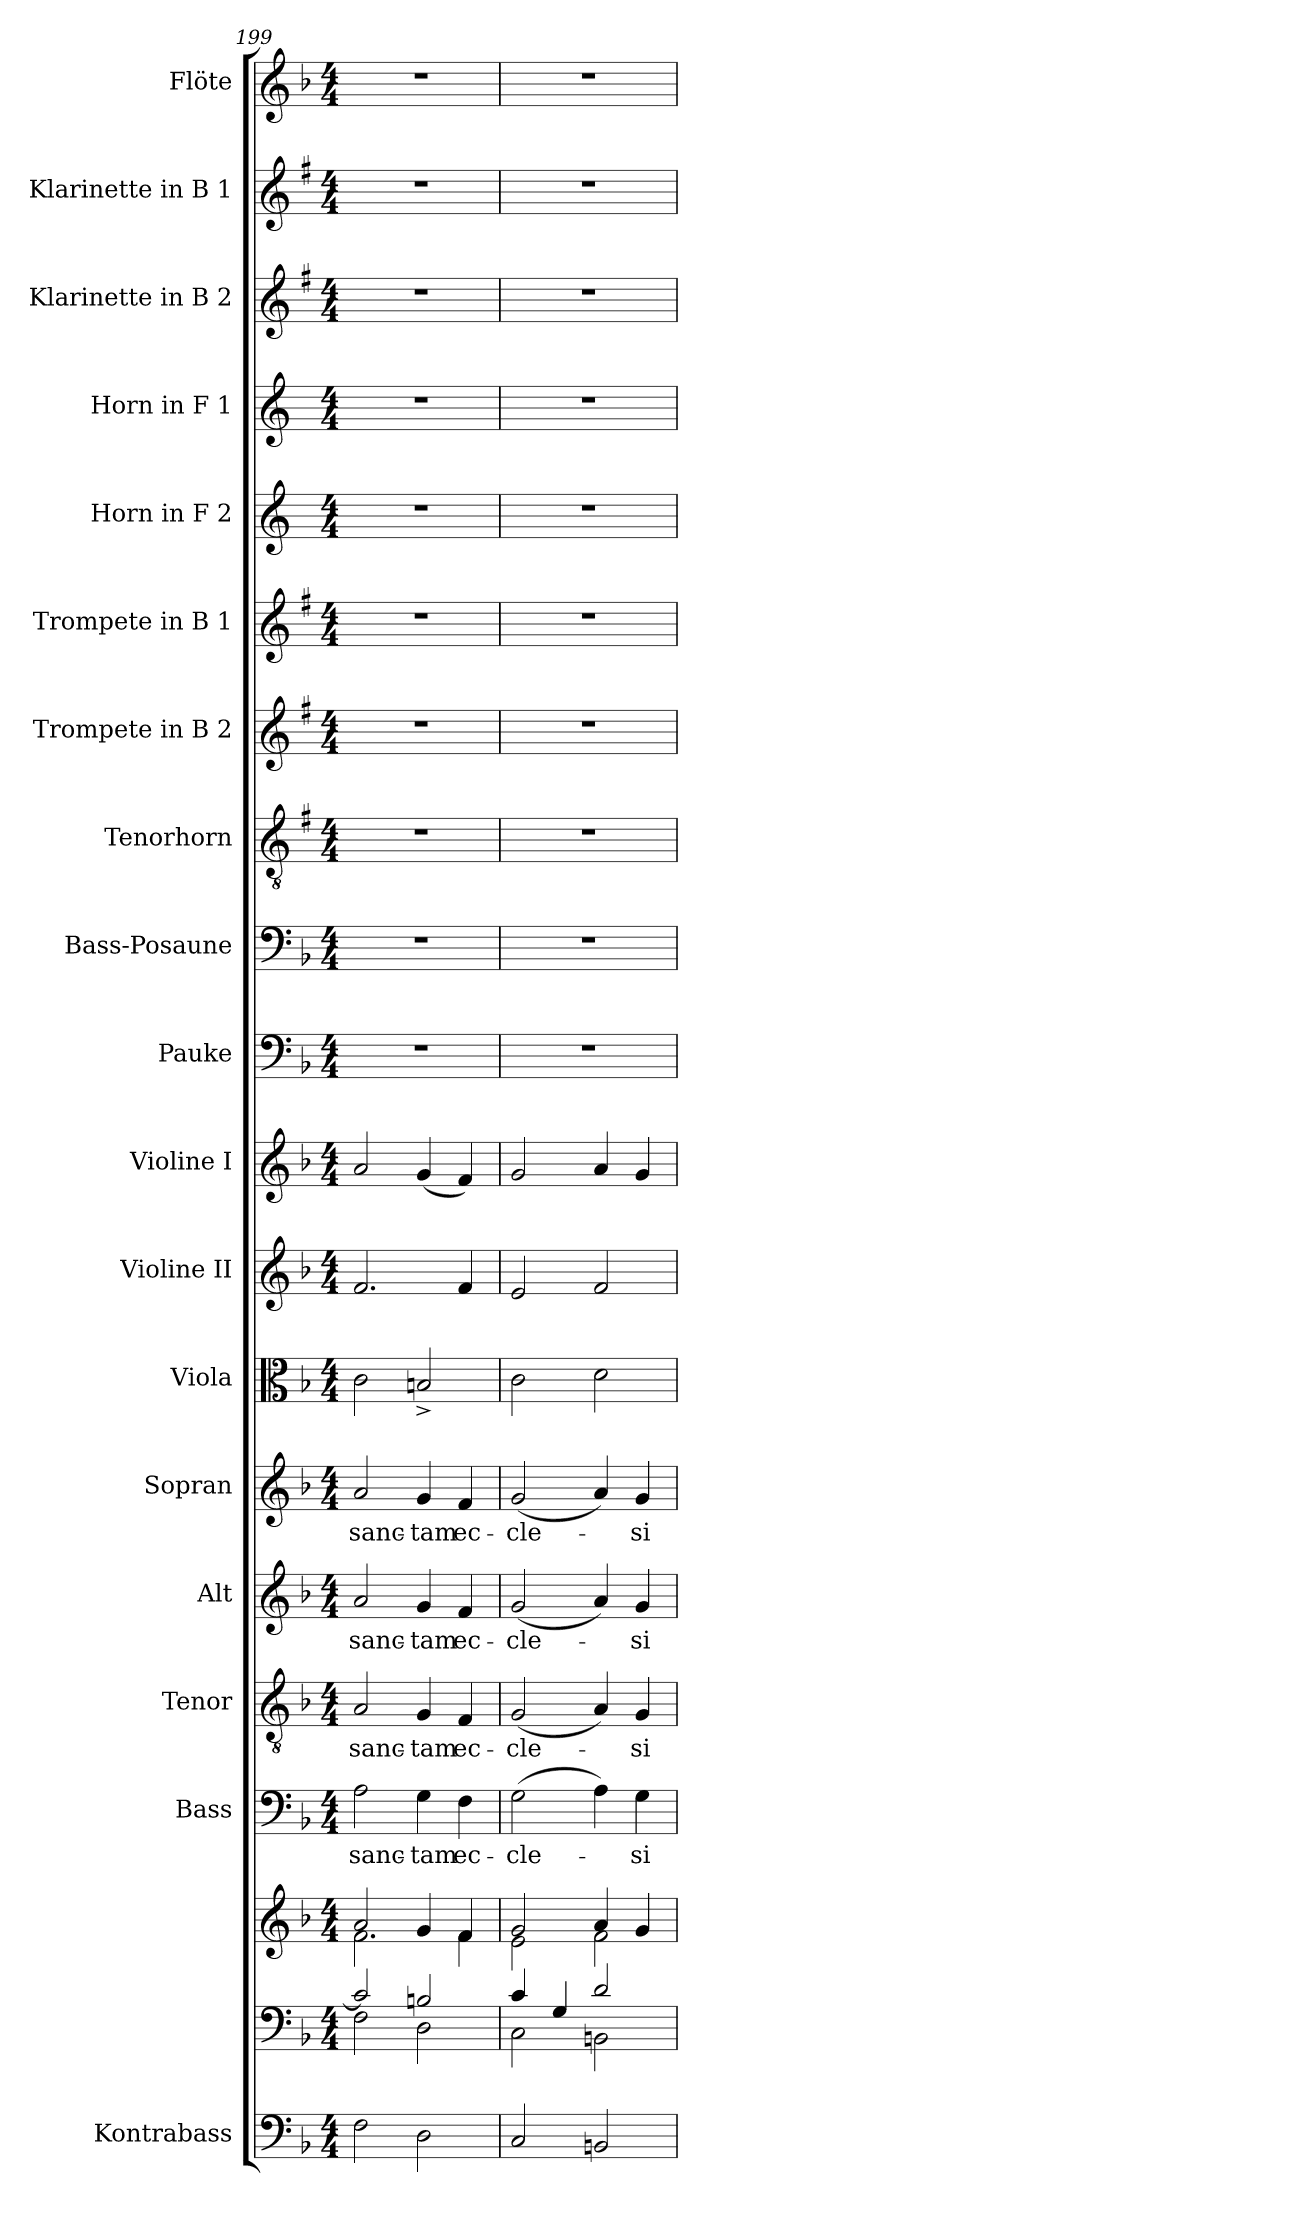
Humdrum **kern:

**kern	**kern	**kern	**kern	**text	**kern	**text	**kern	**text	**kern	**text	**kern	**kern	**kern	**kern	**kern	**kern	**kern	**kern	**kern	**kern	**kern	**kern	**kern
*part19	*part18	*part18	*part17	*part17	*part16	*part16	*part15	*part15	*part14	*part14	*part13	*part12	*part11	*part10	*part9	*part8	*part7	*part6	*part5	*part4	*part3	*part2	*part1
*staff20	*staff19	*staff18	*staff17	*staff17	*staff16	*staff16	*staff15	*staff15	*staff14	*staff14	*staff13	*staff12	*staff11	*staff10	*staff9	*staff8	*staff7	*staff6	*staff5	*staff4	*staff3	*staff2	*staff1
*I"Kontrabass	*	*	*I"Bass	*	*I"Tenor	*	*I"Alt	*	*I"Sopran	*	*I"Viola	*I"Violine II	*I"Violine I	*I"Pauke	*I"Bass-Posaune	*I"Tenorhorn	*I"Trompete in B 2	*I"Trompete in B 1	*I"Horn in F 2	*I"Horn in F 1	*I"Klarinette in B 2	*I"Klarinette in B 1	*I"Flöte
*I'Kb.	*	*	*I'B	*	*I'T	*	*I'A	*	*I'S	*	*I'Vla.	*I'Vl. II	*I'Vl. I	*I'Pk.	*I'B. Pos.	*I'T	*	*	*I'Hrn. 2	*I'Hrn. 1	*	*	*I'Fl.
*clefF4	*clefF4	*clefG2	*clefF4	*	*clefGv2	*	*clefG2	*	*clefG2	*	*clefC3	*clefG2	*clefG2	*clefF4	*clefF4	*clefGv2	*clefG2	*clefG2	*clefG2	*clefG2	*clefG2	*clefG2	*clefG2
*ITrd7c12	*	*	*	*	*	*	*	*	*	*	*	*	*	*	*	*ITrd1c2	*ITrd1c2	*ITrd1c2	*ITrd4c7	*ITrd4c7	*ITrd1c2	*ITrd1c2	*
*k[b-]	*k[b-]	*k[b-]	*k[b-]	*	*k[b-]	*	*k[b-]	*	*k[b-]	*	*k[b-]	*k[b-]	*k[b-]	*k[b-]	*k[b-]	*k[b-]	*k[b-]	*k[b-]	*k[b-]	*k[b-]	*k[b-]	*k[b-]	*k[b-]
*F:	*F:	*F:	*F:	*	*F:	*	*F:	*	*F:	*	*F:	*F:	*F:	*F:	*F:	*F:	*F:	*F:	*F:	*F:	*F:	*F:	*F:
*M4/4	*M4/4	*M4/4	*M4/4	*	*M4/4	*	*M4/4	*	*M4/4	*	*M4/4	*M4/4	*M4/4	*M4/4	*M4/4	*M4/4	*M4/4	*M4/4	*M4/4	*M4/4	*M4/4	*M4/4	*M4/4
=199	=199	=199	=199	=199	=199	=199	=199	=199	=199	=199	=199	=199	=199	=199	=199	=199	=199	=199	=199	=199	=199	=199	=199
*	*^	*^	*	*	*	*	*	*	*	*	*	*	*	*	*	*	*	*	*	*	*	*	*
!	!	!	!	!	!	!LO:LY:b	!	!LO:LY:b	!	!LO:LY:b	!	!LO:LY:b	!	!	!	!	!	!	!	!	!	!	!	!	!
2FF\	2c/]	2F\	2a/	2.f\	2A\	sanc-	2A/	sanc-	2a/	sanc-	2a/	sanc-	2c\	2.f/	2a/	1r	1r	1r	1r	1r	1r	1r	1r	1r	1r
!	!	!	!	!	!	!LO:LY:b	!	!LO:LY:b	!	!LO:LY:b	!	!LO:LY:b	!	!	!	!	!	!	!	!	!	!	!	!	!
2DD\	2Bn/	2D\	4g/	.	4G\	-tam	4G/	-tam	4g/	-tam	4g/	-tam	2Bn^</	.	(<4g/	.	.	.	.	.	.	.	.	.	.
!	!	!	!	!	!	!LO:LY:b	!	!LO:LY:b	!	!LO:LY:b	!	!LO:LY:b	!	!	!	!	!	!	!	!	!	!	!	!	!
.	.	.	4f/	4f\	4F\	ec-	4F/	ec-	4f/	ec-	4f/	ec-	.	4f/	4f/)	.	.	.	.	.	.	.	.	.	.
=200	=200	=200	=200	=200	=200	=200	=200	=200	=200	=200	=200	=200	=200	=200	=200	=200	=200	=200	=200	=200	=200	=200	=200	=200	=200
!	!	!	!	!	!	!LO:LY:b	!	!LO:LY:b	!	!LO:LY:b	!	!LO:LY:b	!	!	!	!	!	!	!	!	!	!	!	!	!
2CC/	4c/	2C\	2g/	2e\	(>2G\	-cle-	(<2G/	-cle-	(<2g/	-cle-	(<2g/	-cle-	2c\	2e/	2g/	1r	1r	1r	1r	1r	1r	1r	1r	1r	1r
.	4G/	.	.	.	.	.	.	.	.	.	.	.	.	.	.	.	.	.	.	.	.	.	.	.	.
2BBBn/	2d/	2BBn\	4a/	2f\	4A\)	.	4A/)	.	4a/)	.	4a/)	.	2d\	2f/	4a/	.	.	.	.	.	.	.	.	.	.
!	!	!	!	!	!	!LO:LY:b	!	!LO:LY:b	!	!LO:LY:b	!	!LO:LY:b	!	!	!	!	!	!	!	!	!	!	!	!	!
.	.	.	4g/	.	4G\	-si-	4G/	-si-	4g/	-si-	4g/	-si-	.	.	4g/	.	.	.	.	.	.	.	.	.	.
*	*v	*v	*	*	*	*	*	*	*	*	*	*	*	*	*	*	*	*	*	*	*	*	*	*	*
*	*	*v	*v	*	*	*	*	*	*	*	*	*	*	*	*	*	*	*	*	*	*	*	*	*
=	=	=	=	=	=	=	=	=	=	=	=	=	=	=	=	=	=	=	=	=	=	=	=
*-	*-	*-	*-	*-	*-	*-	*-	*-	*-	*-	*-	*-	*-	*-	*-	*-	*-	*-	*-	*-	*-	*-	*-
